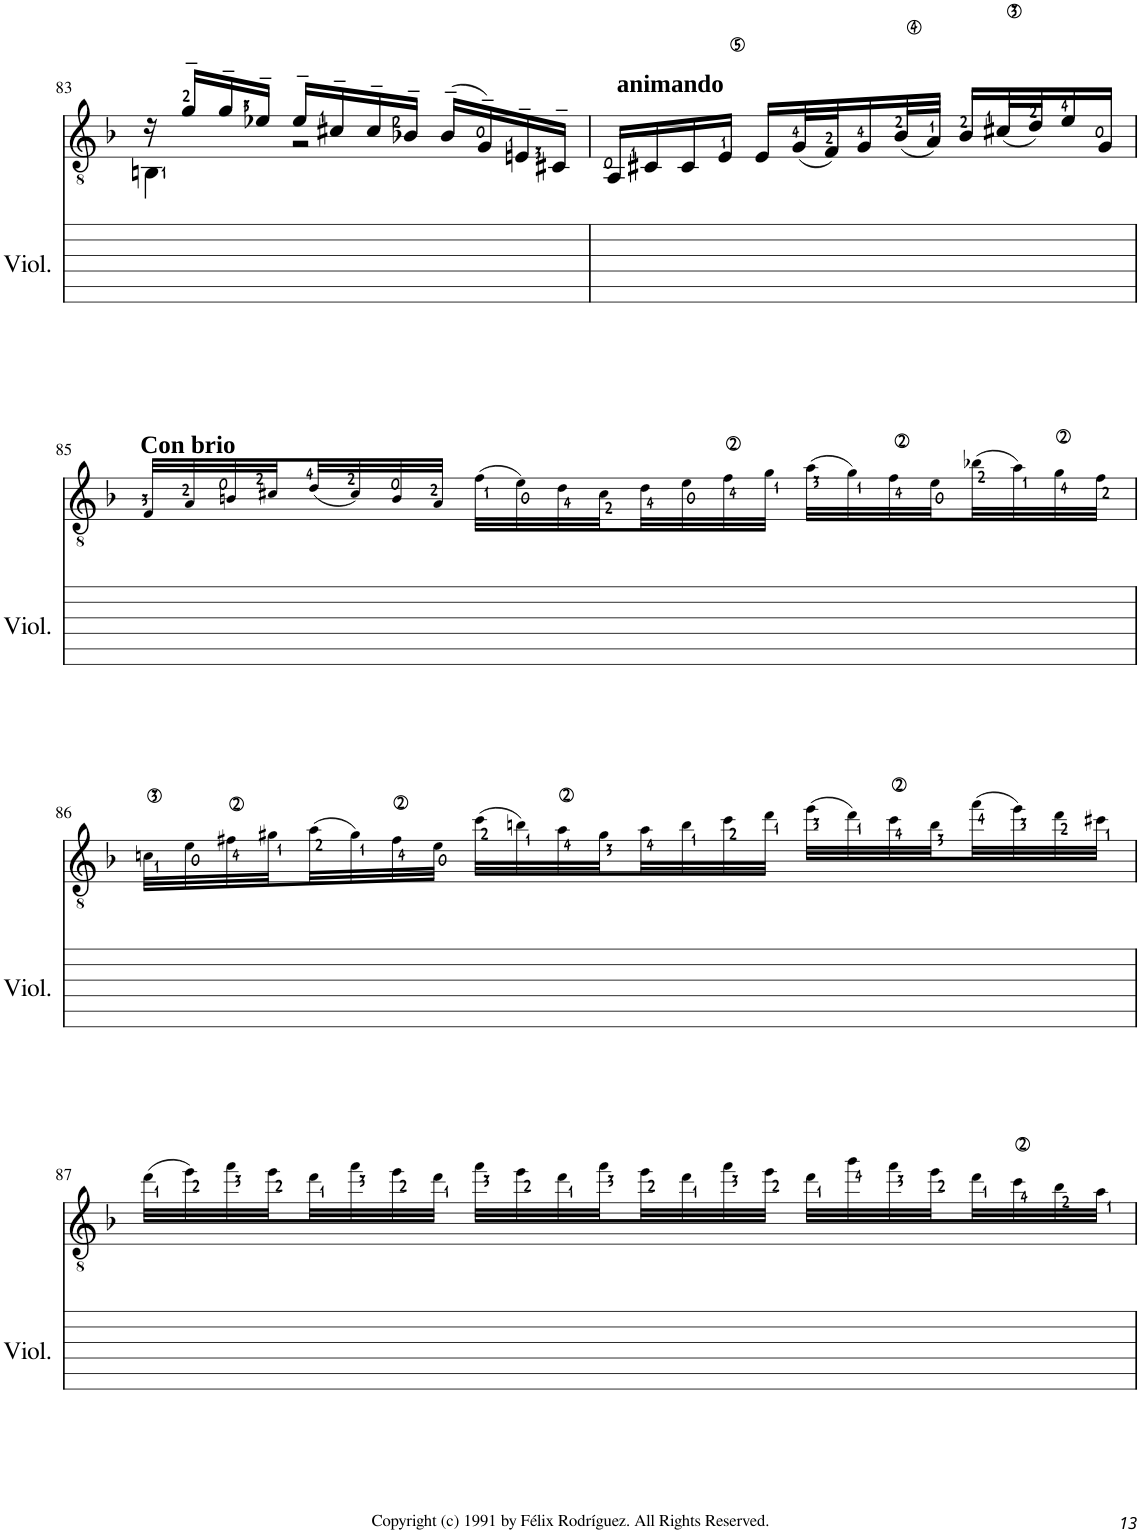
**kern	**kern
*part2	*part1
*staff2	*staff1
*I"Violão acústico	*I"6ta en Re
*I'Viol.	*
!!LO:PB:g=z
*	*clefGv2
*k[b-]	*k[b-]
*M3/4	*M3/4
=83	=83
*	*^
2.r	16r	4BBn\
.	16g~/LL	.
.	16g~/	.
.	16e-X~/JJ	.
.	16e-~/LL	2r
.	16c#X~/	.
.	16c#~/	.
.	16B-X~/JJ	.
.	(16B-~/LL	.
.	16G~/)	.
.	16En~/	.
.	16C#X~/JJ	.
*	*v	*v
=84	=84
!	!LO:TX:a:B:t=animando
2.r	16AA/LL
.	16C#X/
.	16C#/
.	16E/JJ
.	16E/LL
.	(32G/L
.	32F/J)
.	16G/
.	(32B-/L
.	32A/JJJ)
.	16B-/LL
.	(32c#X/L
.	32d/J)
.	16e/
.	16G/JJ
!!LO:LB:g=z
=85	=85
!	!LO:TX:a:B:t=Con brio
2.r	32F!/LLL
.	32A!/
.	32Bn!/
.	32c#X!/
.	(32d!/
.	32c#!/)
.	32B!/
.	32A!/JJJ
.	(32f!\LLL
.	32e!\)
.	32d!\
.	32c#!\
.	32d!\
.	32e!\
.	32f!\
.	32g!\JJJ
.	(32a!\LLL
.	32g!\)
.	32f!\
.	32e!\
.	(32b-X!\
.	32a!\)
.	32g!\
.	32f!\JJJ
!!LO:LB:g=z
=86	=86
2.r	32cn!\LLL
.	32e!\
.	32f#X!\
.	32g#X!\
.	(32a!\
.	32g#!\)
.	32f#!\
.	32e!\JJJ
.	(32cc!\LLL
.	32bn!\)
.	32a!\
.	32g#!\
.	32a!\
.	32b!\
.	32cc!\
.	32dd!\JJJ
.	(32ee!\LLL
.	32dd!\)
.	32cc!\
.	32b!\
.	(32ff!\
.	32ee!\)
.	32dd!\
.	32cc#X!\JJJ
!!LO:LB:g=z
=87	=87
2.r	(32dd!\LLL
.	32ee!\)
.	32ff!\
.	32ee!\
.	32dd!\
.	32ff!\
.	32ee!\
.	32dd!\JJJ
.	32ff!\LLL
.	32ee!\
.	32dd!\
.	32ff!\
.	32ee!\
.	32dd!\
.	32ff!\
.	32ee!\JJJ
.	32dd!\LLL
.	32gg!\
.	32ff!\
.	32ee!\
.	32dd!\
.	32cc!\
.	32b-!\
.	32a!\JJJ
=	=
*-	*-
